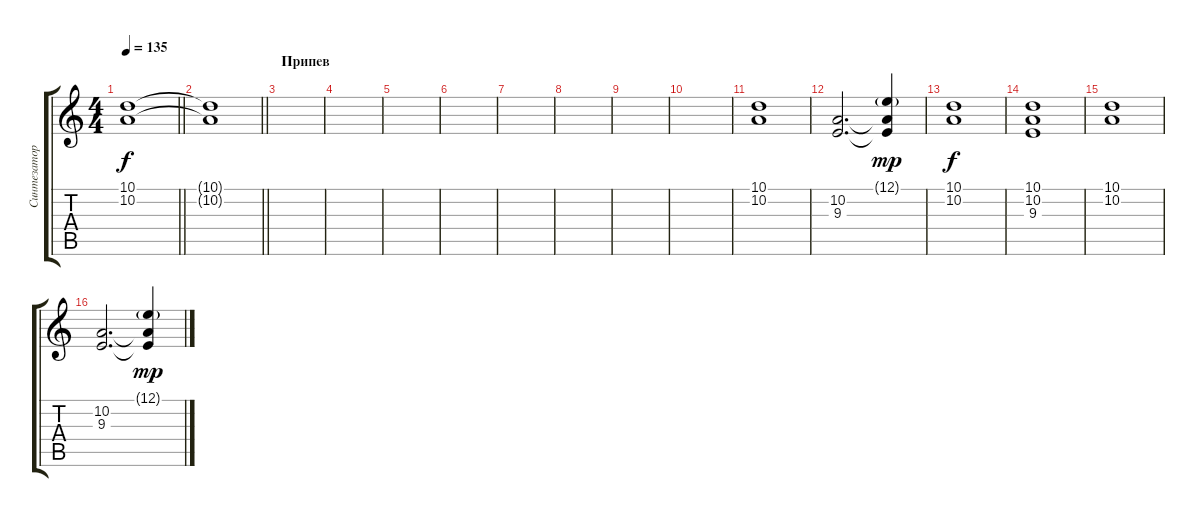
\track ("Синтезатор" "Синтезатор") {instrument synthstrings2}
\staff {score tabs}
\tuning (E4 B3 G3 D3 A2 E2) {hide}
\ts (4 4)
\tempo 135
\clef g2
\barLineRight lightlight
\ks c
(10.1{t} 10.2{t}).1{dy f} |
\barLineRight lightlight
(10.1{t} 10.2{t}).1 |
\section ("" "Припев")
|
|
|
|
|
|
|
|
(10.1 10.2).1 |
(10.2 9.3).2{d} (12.1{g} 10.2{t} 9.3{t}).4{dy mp} |
(10.1 10.2).1{dy f} |
(10.1 10.2 9.3).1 |
(10.1 10.2).1 |
(10.2 9.3).2{d} (12.1{g} 10.2{t} 9.3{t}).4{dy mp}
